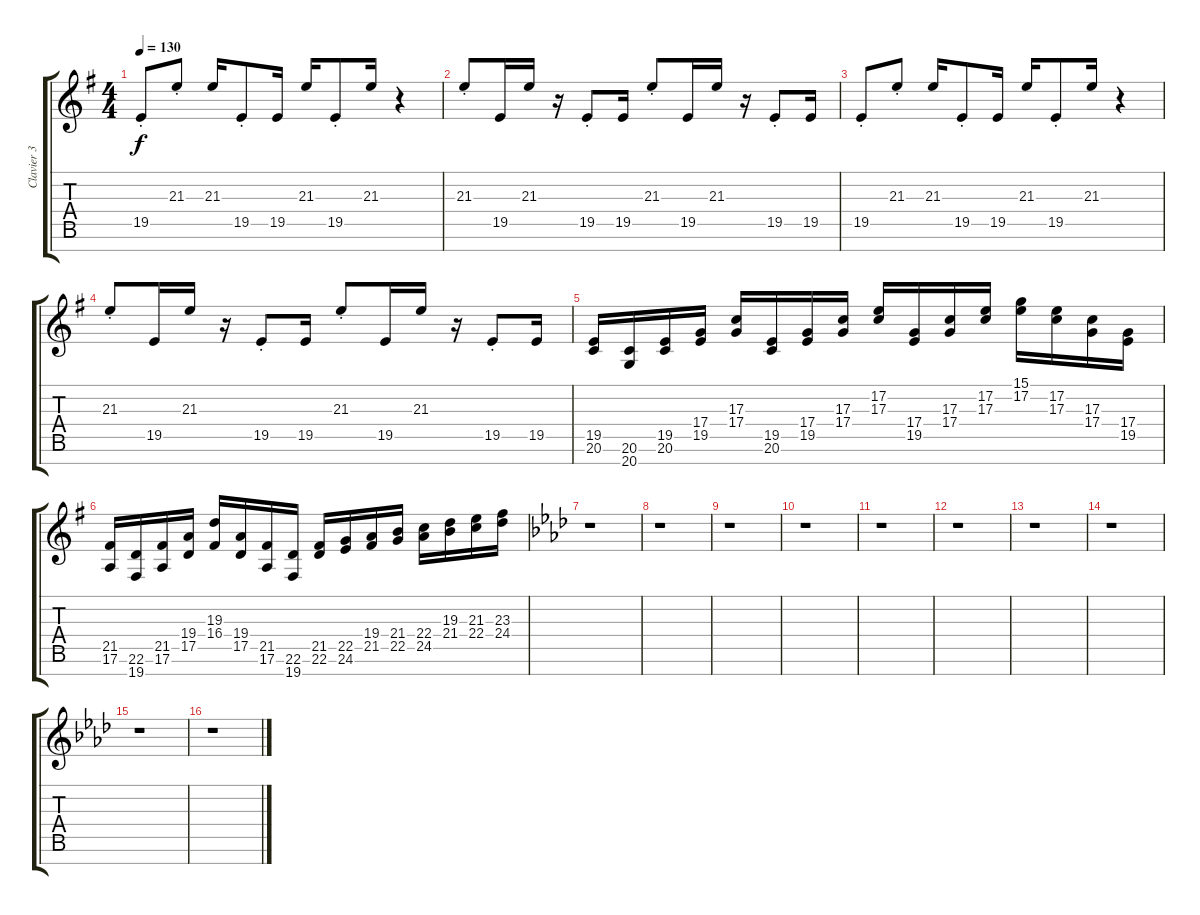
\track ("Clavier 3" "Clavier 3") {instrument stringensemble1}
\staff {score tabs}
\tuning (E4 B3 G3 D3 A2 E2 B1) {hide}
\ts (4 4)
\tempo 130
\clef g2
\ks g
19.5{st}.8{dy f} 21.3{st}.8 21.3.16 19.5{st}.8 19.5.16 21.3.16 19.5{st}.8 21.3.16 r.4 |
21.3{st}.8 19.5.16 21.3.16 r.16 19.5{st}.8 19.5.16 21.3{st}.8 19.5.16 21.3.16 r.16 19.5{st}.8 19.5.16 |
19.5{st}.8 21.3{st}.8 21.3.16 19.5{st}.8 19.5.16 21.3.16 19.5{st}.8 21.3.16 r.4 |
21.3{st}.8 19.5.16 21.3.16 r.16 19.5{st}.8 19.5.16 21.3{st}.8 19.5.16 21.3.16 r.16 19.5{st}.8 19.5.16 |
(19.5 20.6).16 (20.6 20.7).16 (19.5 20.6).16 (17.4 19.5).16 (17.3 17.4).16 (19.5 20.6).16 (17.4 19.5).16 (17.3 17.4).16 (17.2 17.3).16 (17.4 19.5).16 (17.3 17.4).16 (17.2 17.3).16 (15.1 17.2).16 (17.2 17.3).16 (17.3 17.4).16 (17.4 19.5).16 |
(21.5 17.6).16 (22.6 19.7).16 (21.5 17.6).16 (19.4 17.5).16 (19.3 16.4).16 (19.4 17.5).16 (21.5 17.6).16 (22.6 19.7).16 (21.5 22.6).16 (22.5 24.6).16 (19.4 21.5).16 (21.4 22.5).16 (22.4 24.5).16 (19.3 21.4).16 (21.3 22.4).16 (23.3 24.4).16 |
\ks ab
r.1 |
r.1 |
r.1 |
r.1 |
r.1 |
r.1 |
r.1 |
r.1 |
r.1 |
r.1
